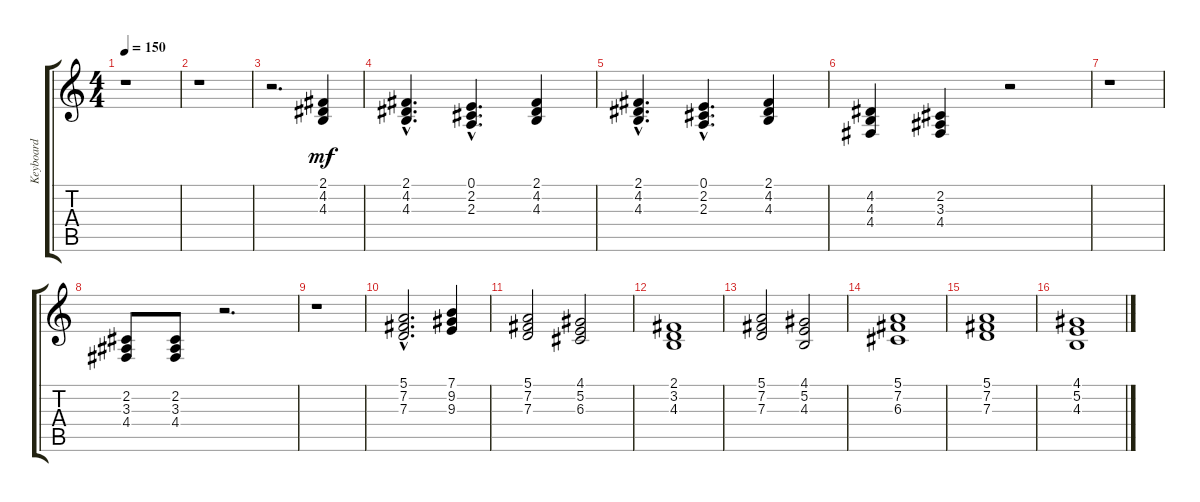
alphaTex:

\track ("Keyboard" "Keyboard") {instrument churchorgan}
\staff {score tabs}
\tuning (E4 B3 G3 D3 A2 E2) {hide}
\ts (4 4)
\tempo 150
\clef g2
\ks c
r.1{dy mf} |
r.1 |
r.2{d} (2.1 4.2 4.3).4 |
(2.1{hac} 4.2{hac} 4.3{hac}).4{d} (0.1{hac} 2.2{hac} 2.3{hac}).4{d} (2.1 4.2 4.3).4 |
(2.1{hac} 4.2{hac} 4.3{hac}).4{d} (0.1{hac} 2.2{hac} 2.3{hac}).4{d} (2.1 4.2 4.3).4 |
(4.2 4.3 4.4).4 (2.2 3.3 4.4).4 r.2 |
r.1 |
(2.2 3.3 4.4).8 (2.2 3.3 4.4).8 r.2{d} |
r.1 |
(5.1{hac} 7.2{hac} 7.3{hac}).2{d} (7.1 9.2 9.3).4 |
(5.1 7.2 7.3).2 (4.1 5.2 6.3).2 |
(2.1 3.2 4.3).1 |
(5.1 7.2 7.3).2 (4.1 5.2 4.3).2 |
(5.1 7.2 6.3).1 |
(5.1 7.2 7.3).1 |
(4.1 5.2 4.3).1
